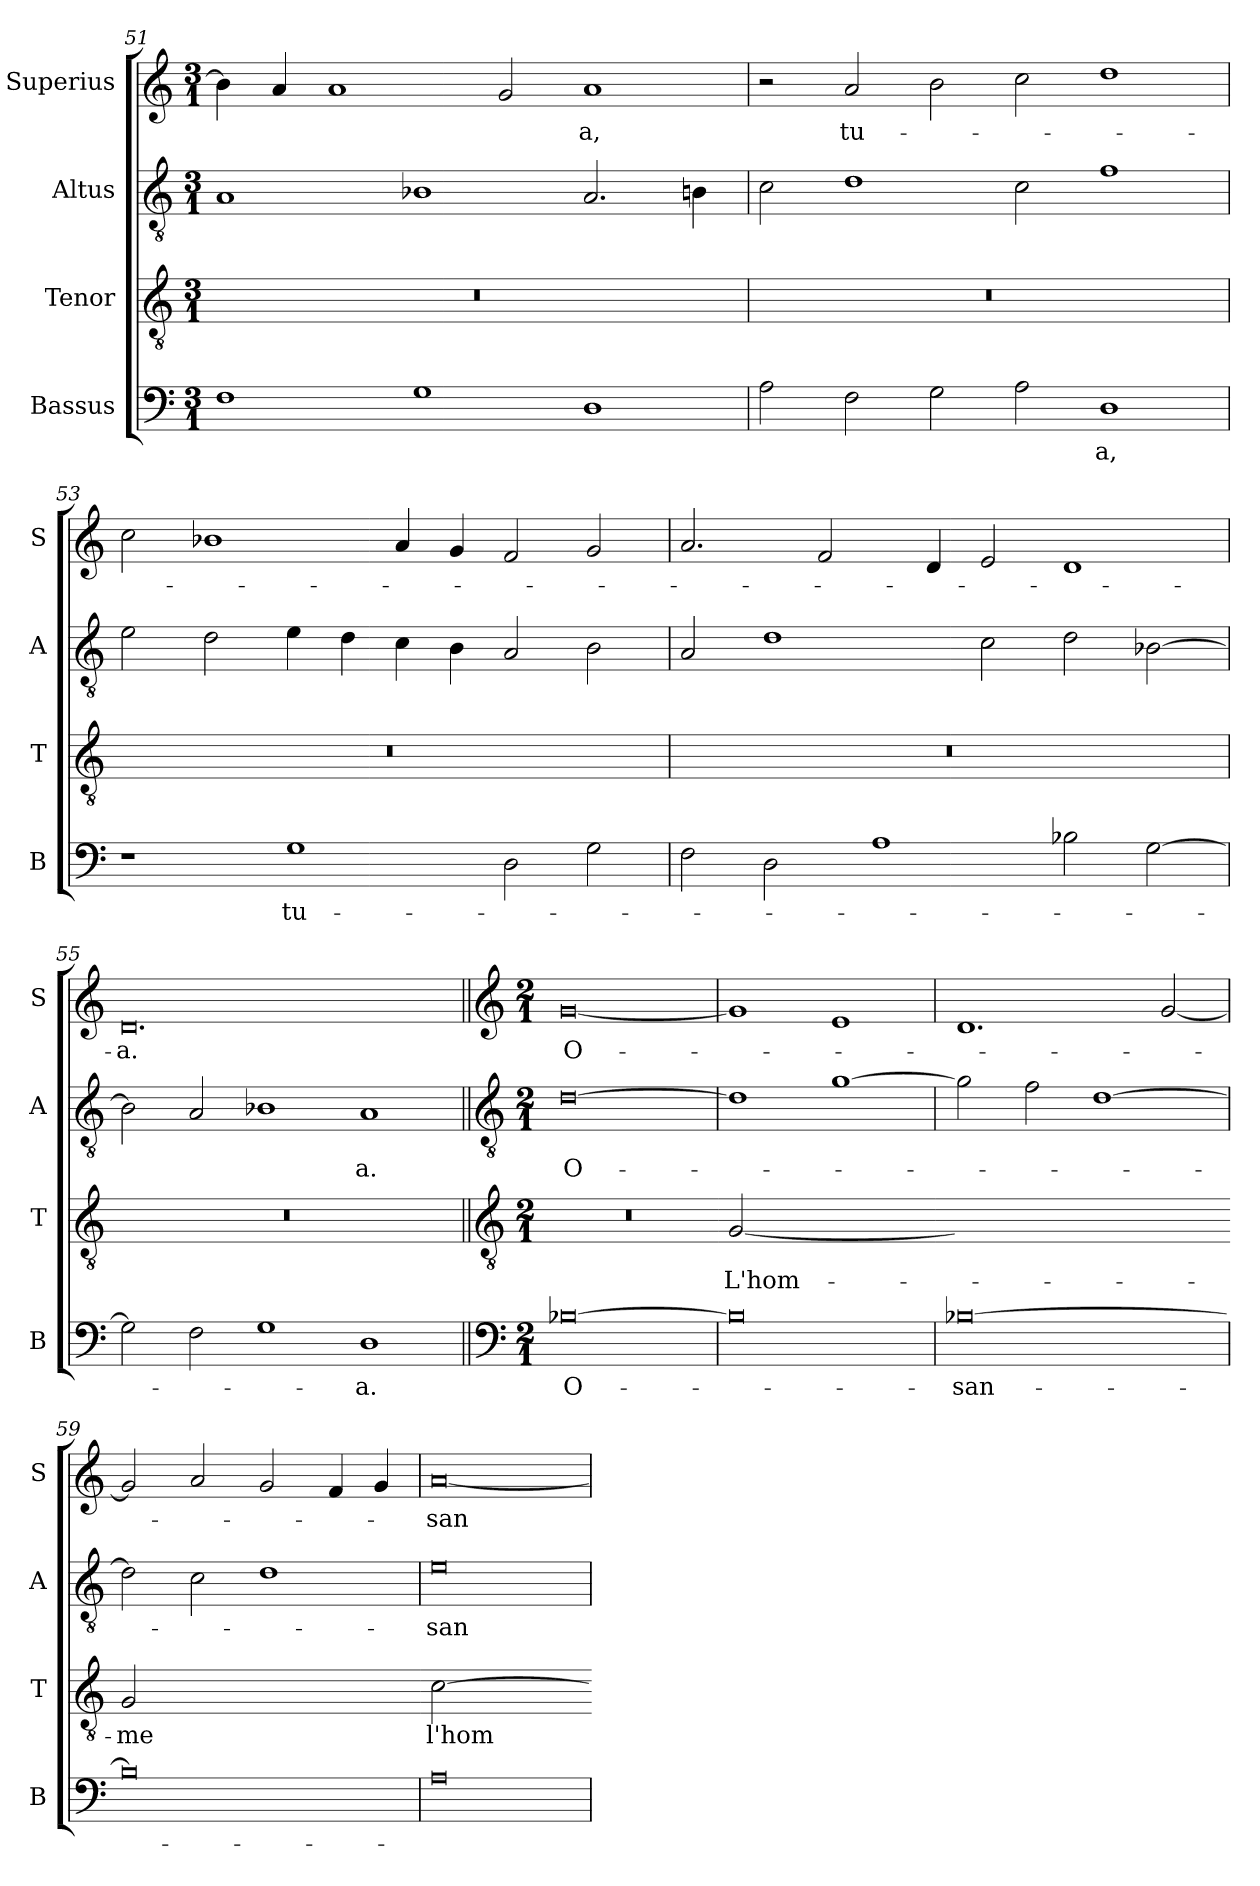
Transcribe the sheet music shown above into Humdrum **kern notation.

**kern	**text	**kern	**text	**kern	**text	**kern	**text
*part4	*part4	*part3	*part3	*part2	*part2	*part1	*part1
*staff4	*staff4	*staff3	*staff3	*staff2	*staff2	*staff1	*staff1
*I"Bassus	*	*I"Tenor	*	*I"Altus	*	*I"Superius	*
*I'B	*	*I'T	*	*I'A	*	*I'S	*
*clefF4	*	*clefGv2	*	*clefGv2	*	*clefG2	*
*k[]	*	*k[]	*	*k[]	*	*k[]	*
*M3/1	*	*M3/1	*	*M3/1	*	*M3/1	*
=51	=51	=51	=51	=51	=51	=51	=51
1F	.	0.r	.	1A	.	4b\]	.
.	.	.	.	.	.	4a/	.
.	.	.	.	.	.	1a	.
1G	.	.	.	1B-X	.	.	.
.	.	.	.	.	.	2g/	.
1D	.	.	.	2.A/	.	1a	-a,
.	.	.	.	4Bn\	.	.	.
=52	=52	=52	=52	=52	=52	=52	=52
2A\	.	0.r	.	2c\	.	2r	.
2F\	.	.	.	1d	.	2a/	tu-
2G\	.	.	.	.	.	2b\	.
2A\	.	.	.	2c\	.	2cc\	.
1D	-a,	.	.	1f	.	1dd	.
=53	=53	=53	=53	=53	=53	=53	=53
1r	.	0.r	.	2e\	.	2cc\	.
.	.	.	.	2d\	.	1b-X	.
1G	tu-	.	.	4e\	.	.	.
.	.	.	.	4d\	.	.	.
.	.	.	.	4c\	.	4a/	.
.	.	.	.	4B\	.	4g/	.
2D\	.	.	.	2A/	.	2f/	.
2G\	.	.	.	2B\	.	2g/	.
=54	=54	=54	=54	=54	=54	=54	=54
2F\	.	0.r	.	2A/	.	2.a/	.
2D\	.	.	.	1d	.	.	.
.	.	.	.	.	.	2f/	.
1A	.	.	.	.	.	.	.
.	.	.	.	.	.	4d/	.
.	.	.	.	2c\	.	2e/	.
2B-X\	.	.	.	2d\	.	1d	.
[2G\	.	.	.	[2B-X\	.	.	.
=55	=55	=55	=55	=55	=55	=55	=55
2G\]	.	0.r	.	2B-\]	.	0.d	-a.
2F\	.	.	.	2A/	.	.	.
1G	.	.	.	1B-X	.	.	.
1D	-a.	.	.	1A	-a.	.	.
!!LO:LB:g=z
=56||	=56||	=56||	=56||	=56||	=56||	=56||	=56||
*clefF4	*	*clefGv2	*	*clefGv2	*	*clefG2	*
*k[]	*	*k[]	*	*k[]	*	*k[]	*
*M2/1	*	*M2/1	*	*M2/1	*	*M2/1	*
!	!	!LO:N:vis=2	!	!	!	!	!
[0B-X	O-	0r	.	[0d	O-	[0g	O-
=57	=57	=57-	=57	=57	=57	=57	=57
!	!	!LO:N:vis=2	!	!	!	!	!
0B-]	.	[0G	L'hom-	1d]	.	1g]	.
.	.	.	.	[1g	.	1e	.
=58	=58	=58-	=58	=58	=58	=58	=58
!	!	!LO:N:vis=2	!	!	!	!	!
[0B-X	-san-	0Gyy]	.	2g\]	.	1.d	.
.	.	.	.	2f\	.	.	.
.	.	.	.	[1d	.	.	.
.	.	.	.	.	.	[2g/	.
=59	=59	=59-	=59	=59	=59	=59	=59
!	!	!LO:N:vis=2	!	!	!	!	!
0B-]	.	0G	-me	2d\]	.	2g/]	.
.	.	.	.	2c\	.	2a/	.
.	.	.	.	1d	.	2g/	.
.	.	.	.	.	.	4f/	.
.	.	.	.	.	.	4g/	.
=60	=60	=60-	=60	=60	=60	=60	=60
!	!	!LO:N:vis=2	!	!	!	!	!
0A	.	[0c	l'hom-	0e	-san-	[0a	-san-
=	=	=-	=	=	=	=	=
*-	*-	*-	*-	*-	*-	*-	*-
